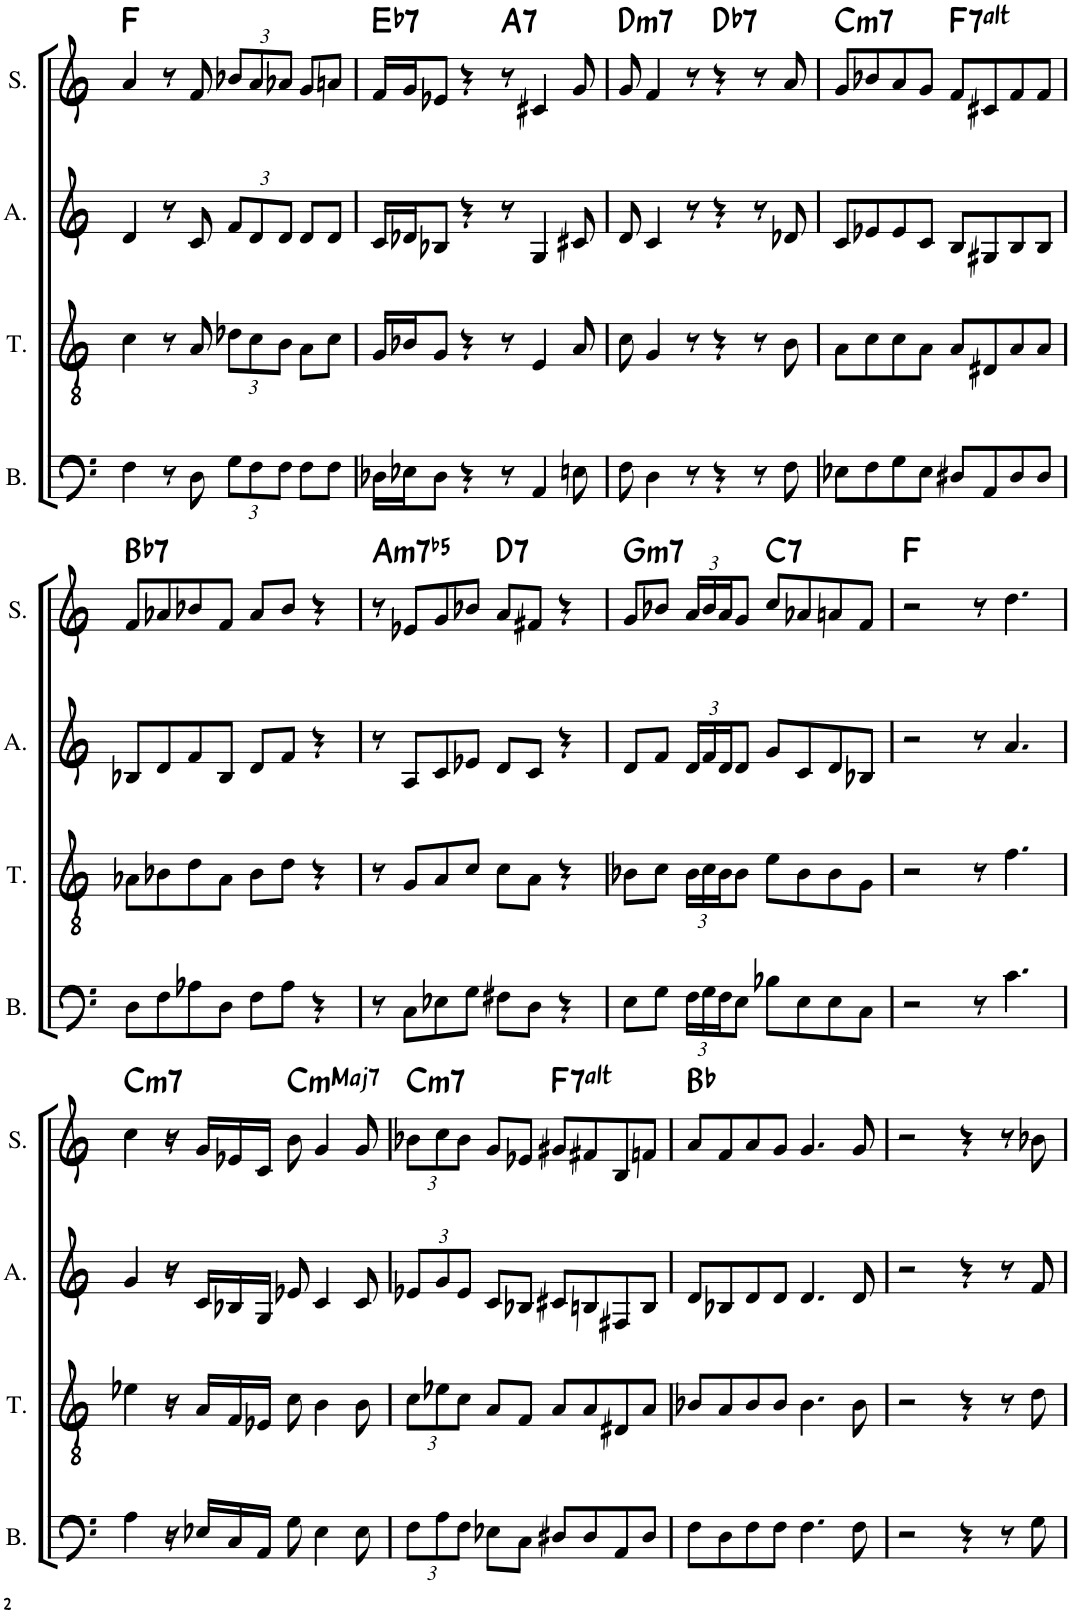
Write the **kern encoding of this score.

**kern	**kern	**kern	**kern	**harte
*part4	*part3	*part2	*part1	*part1
*staff4	*staff3	*staff2	*staff1	*
*I"Bass	*I"Tenor	*I"Alto	*I"Soprano	*
*I'B.	*I'T.	*I'A.	*I'S.	*
!!LO:PB:g=z
*clefF4	*clefGv2	*clefG2	*clefG2	*
*k[]	*k[]	*k[]	*k[]	*
*M4/4	*M4/4	*M4/4	*M4/4	*
=9	=9	=9	=9	=9
4F\	4c\	4d/	4a/	F:maj
8r	8r	8r	8r	.
8D\	8A/	8c/	8f/	.
*Xbrackettup	*Xbrackettup	*Xbrackettup	*Xbrackettup	*
12G\L	12d-X\L	12f/L	12b-X/L	.
12F\	12c\	12d/	12a/	.
12F\J	12B\J	12d/J	12a-X/J	.
8F\L	8A\L	8d/L	8g/L	.
8F\J	8c\J	8d/J	8an/J	.
=10	=10	=10	=10	=10
!	!	!	!	!LO:H:kt=7
16D-X\LL	16G/LL	16c/LL	16f/LL	Eb:7
16E-X\J	16B-X/J	16d-X/J	16g/J	.
8D-\J	8G/J	8B-X/J	8e-X/J	.
4r	4r	4r	4r	.
!	!	!	!	!LO:H:kt=7
8r	8r	8r	8r	A:7
4AA/	4E/	4G/	4c#X/	.
8En\	8A/	8c#X/	8g/	.
=11	=11	=11	=11	=11
!	!	!	!	!LO:H:kt=m7
8F\	8c\	8d/	8g/	D:min7
4D\	4G/	4c/	4f/	.
8r	8r	8r	8r	.
!	!	!	!	!LO:H:kt=7
4r	4r	4r	4r	Db:7
8r	8r	8r	8r	.
8F\	8B\	8d-X/	8a/	.
=12	=12	=12	=12	=12
!	!	!	!	!LO:H:kt=m7
8E-X\L	8A\L	8c/L	8g/L	C:min7
8F\	8c\	8e-X/	8b-X/	.
8G\	8c\	8e-/	8a/	.
8E-\J	8A\J	8c/J	8g/J	.
!	!	!	!	!LO:H:kt=7
8D#X/L	8A/L	8B/L	8f/L	F:(3,b5,#5,b7,b9,#9)
8AA/	8D#X/	8G#X/	8c#X/	.
8D#/	8A/	8B/	8f/	.
8D#/J	8A/J	8B/J	8f/J	.
!!LO:LB:g=z
=13	=13	=13	=13	=13
!	!	!	!	!LO:H:kt=7
8D\L	8A-X\L	8B-X/L	8f/L	Bb:7
8F\	8B-X\	8d/	8a-X/	.
8A-X\	8d\	8f/	8b-X/	.
8D\J	8A-\J	8B-/J	8f/J	.
8F\L	8B-\L	8d/L	8a-/L	.
8A-\J	8d\J	8f/J	8b-/J	.
4r	4r	4r	4r	.
=14	=14	=14	=14	=14
!	!	!	!	!LO:H:kt=m7b5
8r	8r	8r	8r	A:hdim7
8C\L	8G/L	8A/L	8e-X/L	.
8E-X\	8A/	8c/	8g/	.
8G\J	8c/J	8e-X/J	8b-X/J	.
!	!	!	!	!LO:H:kt=7
8F#X\L	8c\L	8d/L	8a/L	D:7
8D\J	8A\J	8c/J	8f#X/J	.
4r	4r	4r	4r	.
=15	=15	=15	=15	=15
!	!	!	!	!LO:H:kt=m7
8E\L	8B-X\L	8d/L	8g/L	G:min7
8G\J	8c\J	8f/J	8b-X/J	.
24F\LL	24B-\LL	24d/LL	24a/LL	.
24G\	24c\	24f/	24b-/	.
24F\J	24B-\J	24d/J	24a/J	.
8E\J	8B-\J	8d/J	8g/J	.
!	!	!	!	!LO:H:kt=7
8B-X\L	8e\L	8g/L	8cc/L	C:7
8E\	8B-\	8c/	8a-X/	.
8E\	8B-\	8d/	8an/	.
8C\J	8G\J	8B-X/J	8f/J	.
=16	=16	=16	=16	=16
2r	2r	2r	2r	F:maj
8r	8r	8r	8r	.
4.c\	4.f\	4.a/	4.dd\	.
!!LO:LB:g=z
=17	=17	=17	=17	=17
!	!	!	!	!LO:H:kt=m7
4A\	4e-X\	4g/	4cc\	C:min7
16r	16r	16r	16r	.
16E-X/LL	16A/LL	16c/LL	16g/LL	.
16C/	16F/	16B-X/	16e-X/	.
16AA/JJ	16E-X/JJ	16G/JJ	16c/JJ	.
!	!	!	!	!LO:H:kt=mMaj7
8G\	8c\	8e-X/	8b\	C:minmaj7
4E-\	4B\	4c/	4g/	.
8E-\	8B\	8c/	8g/	.
=18	=18	=18	=18	=18
!	!	!	!	!LO:H:kt=m7
12F\L	12c\L	12e-X/L	12b-X\L	C:min7
12A\	12e-X\	12g/	12cc\	.
12F\J	12c\J	12e-/J	12b-\J	.
8E-X\L	8A/L	8c/L	8g/L	.
8C\J	8F/J	8B-X/J	8e-X/J	.
!	!	!	!	!LO:H:kt=7
8D#X/L	8A/L	8c#X/L	8g#X/L	F:(3,b5,#5,b7,b9,#9)
8D#/	8A/	8Bn/	8f#X/	.
8AA/	8D#X/	8F#X/	8B/	.
8D#/J	8A/J	8B/J	8fn/J	.
=19	=19	=19	=19	=19
8F\L	8B-X/L	8d/L	8a/L	Bb:maj
8D\	8A/	8B-X/	8f/	.
8F\	8B-/	8d/	8a/	.
8F\J	8B-/J	8d/J	8g/J	.
4.F\	4.B-\	4.d/	4.g/	.
8F\	8B-\	8d/	8g/	.
=20	=20	=20	=20	=20
2r	2r	2r	2r	.
4r	4r	4r	4r	.
8r	8r	8r	8r	.
8G\	8d\	8f/	8b-X\	.
=	=	=	=	=
*-	*-	*-	*-	*-
